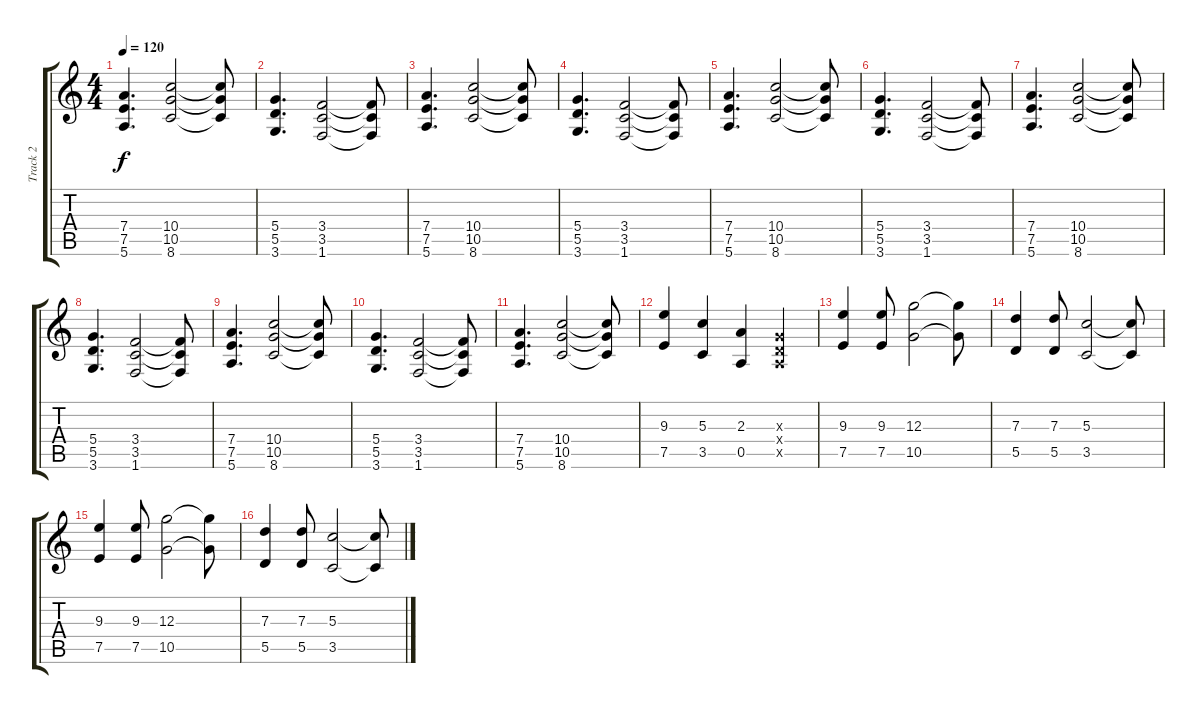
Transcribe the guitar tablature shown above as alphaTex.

\track ("Track 2" "Track 2") {instrument acousticguitarnylon}
\staff {score tabs}
\tuning (E4 B3 G3 D3 A2 E2) {hide}
\ts (4 4)
\tempo 120
\clef g2
\ks c
(7.4 7.5 5.6).4{d dy f} (10.4 10.5 8.6).2 (10.4{t} 10.5{t} 8.6{t}).8 |
(5.4 5.5 3.6).4{d} (3.4 3.5 1.6).2 (3.4{t} 3.5{t} 1.6{t}).8 |
(7.4 7.5 5.6).4{d} (10.4 10.5 8.6).2 (10.4{t} 10.5{t} 8.6{t}).8 |
(5.4 5.5 3.6).4{d} (3.4 3.5 1.6).2 (3.4{t} 3.5{t} 1.6{t}).8 |
(7.4 7.5 5.6).4{d} (10.4 10.5 8.6).2 (10.4{t} 10.5{t} 8.6{t}).8 |
(5.4 5.5 3.6).4{d} (3.4 3.5 1.6).2 (3.4{t} 3.5{t} 1.6{t}).8 |
(7.4 7.5 5.6).4{d} (10.4 10.5 8.6).2 (10.4{t} 10.5{t} 8.6{t}).8 |
(5.4 5.5 3.6).4{d} (3.4 3.5 1.6).2 (3.4{t} 3.5{t} 1.6{t}).8 |
(7.4 7.5 5.6).4{d} (10.4 10.5 8.6).2 (10.4{t} 10.5{t} 8.6{t}).8 |
(5.4 5.5 3.6).4{d} (3.4 3.5 1.6).2 (3.4{t} 3.5{t} 1.6{t}).8 |
(7.4 7.5 5.6).4{d} (10.4 10.5 8.6).2 (10.4{t} 10.5{t} 8.6{t}).8 |
(9.3 7.5).4 (5.3 3.5).4 (2.3 0.5).4 (0.3{x} 0.4{x} 0.5{x}).4 |
(9.3 7.5).4 (9.3 7.5).8 (12.3 10.5).2 (12.3{t} 10.5{t}).8 |
(7.3 5.5).4 (7.3 5.5).8 (5.3 3.5).2 (5.3{t} 3.5{t}).8 |
(9.3 7.5).4 (9.3 7.5).8 (12.3 10.5).2 (12.3{t} 10.5{t}).8 |
(7.3 5.5).4 (7.3 5.5).8 (5.3 3.5).2 (5.3{t} 3.5{t}).8
